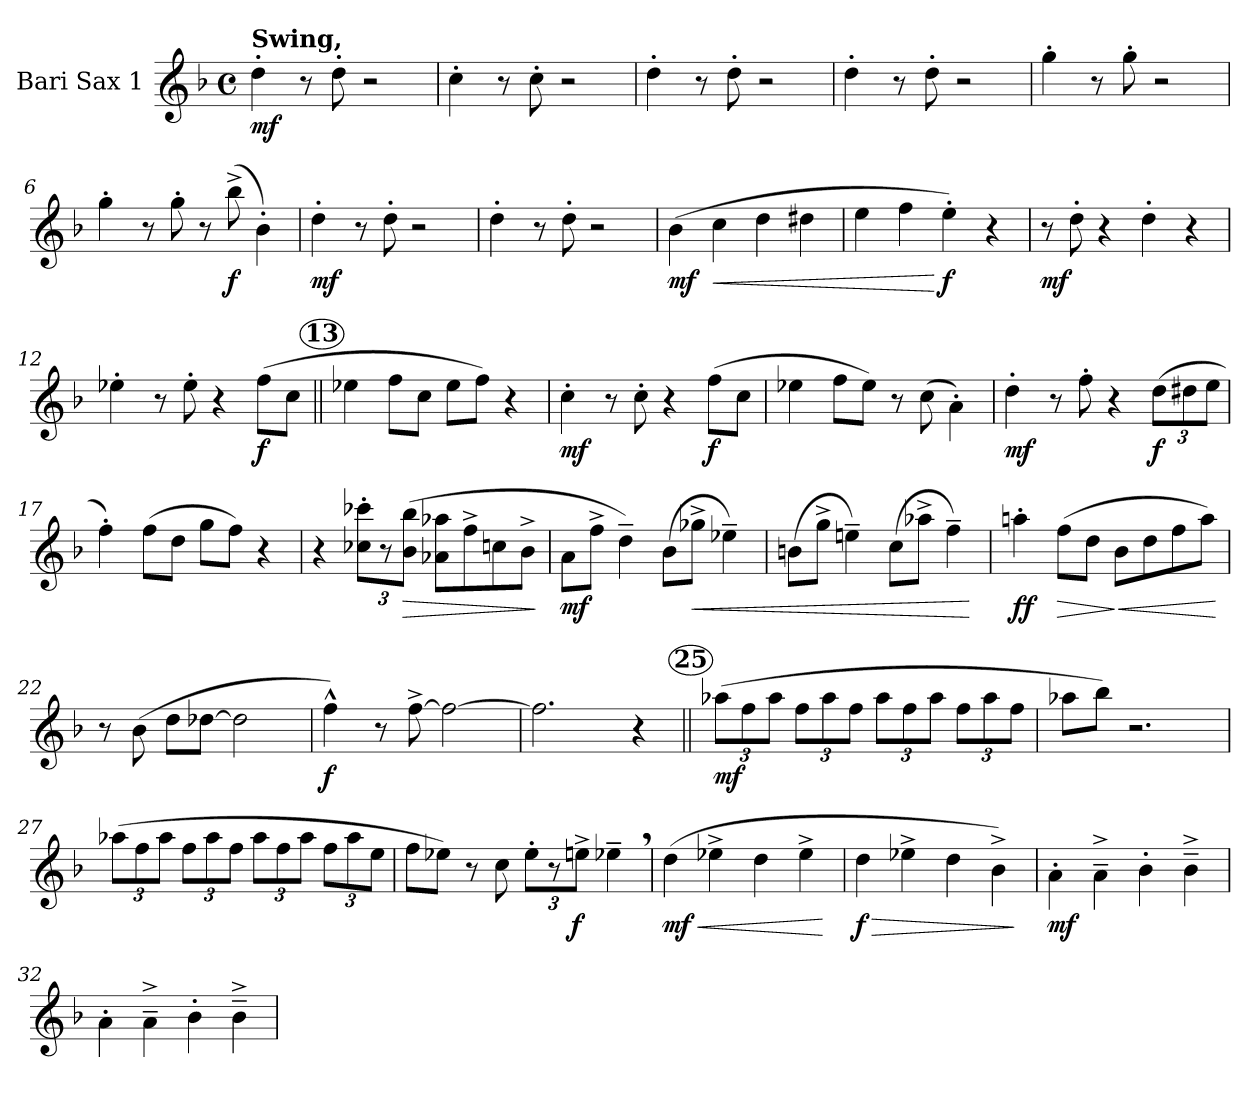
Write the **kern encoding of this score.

**kern	**dynam
*part1	*part1
*staff1	*staff1
*I"Bari Sax 1	*
*I'Bar Sax	*
*clefG2	*
*ITrd12c21	*
*k[b-]	*
*F:	*
*M4/4	*
*met(c)	*
*MM116	*
=1	=1
!LO:TX:a:B:t=Swing,	!
!	!LO:DY:b
4d'>\	mf
8r	.
8d'>\	.
2r	.
=2	=2
4c'>\	.
8r	.
8c'>\	.
2r	.
=3	=3
4d'>\	.
8r	.
8d'>\	.
2r	.
=4	=4
4d'>\	.
8r	.
8d'>\	.
2r	.
=5	=5
4g'>\	.
8r	.
8g'>\	.
2r	.
=6	=6
4g'>\	.
8r	.
8g'>\	.
8r	.
!	!LO:DY:b
(>8b-^>\	f
4B-'>\)	.
!!LO:LB:g=z
=7	=7
!	!LO:DY:b
4d'>\	mf
8r	.
8d'>\	.
2r	.
=8	=8
4d'>\	.
8r	.
8d'>\	.
2r	.
=9	=9
!	!LO:DY:b
(>4B-\	mf
!	!LO:HP:b
4c\	<
4d\	.
4d#X\	.
=10	=10
4e\	.
4f\	.
!	!LO:DY:n=1:b
4e'>\)	[ f
4r	.
=11	=11
!	!LO:DY:b
8r	mf
8d'>\	.
4r	.
4d'>\	.
4r	.
=12	=12
4e-X'>\	.
8r	.
8e-'>\	.
4r	.
!	!LO:DY:b
(>8f\L	f
8c\J	.
!!LO:LB:g=z
!!LO:REH:place=s1:a:B:enc=circle:fs=14:t=13
=13||	=13||
4e-X\	.
8f\L	.
8c\J	.
8e-\L	.
8f\J)	.
4r	.
=14	=14
!	!LO:DY:b
4c'>\	mf
8r	.
8c'>\	.
4r	.
!	!LO:DY:b
(>8f\L	f
8c\J	.
=15	=15
4e-X\	.
8f\L	.
8e-\J)	.
8r	.
(>8c\	.
4A'>\)	.
=16	=16
!	!LO:DY:b
4d'>\	mf
8r	.
8f'>\	.
4r	.
!	!LO:DY:b
(>12d\L	f
12d#X\	.
12e\J	.
!!LO:LB:g=z
=17	=17
4f'>\)	.
(>8f\L	.
8d\J	.
8g\L	.
8f\J)	.
4r	.
=18	=18
4r	.
12c-X\'> 12cc-X\'>L	.
12r	.
!	!LO:HP:b
(>12B-\ 12b-\J	>
8A-X\ 8a-X\L	.
8f^>\	.
8cn\	.
8B-^>\J	.
.	]
=19	=19
!	!LO:DY:b
8A\L	mf
8f^>\J	.
4d~>\)	.
(>8B-\L	.
!	!LO:HP:b
8g-X^>\J	<
4e-X~>\)	.
=20	=20
(>8Bn\L	.
8g^>\J	.
4en~>\)	.
(>8c\L	.
8a-X^>\J	.
4f~>\)	.
.	[
!!LO:LB:g=z
=21	=21
!	!LO:DY:b
4an'>\	ff
!	!LO:HP:b
(>8f\L	>
8d\J	.
!	!LO:HP:n=1:b
8B-\L	] <
8d\	.
8f\	.
8a\J)	.
.	[
=22	=22
8r	.
(>8B-\	.
8d\L	.
[8d-X\J	.
2d-\]	.
=23	=23
!	!LO:DY:b
4f^^>\)	f
8r	.
[8f^>\	.
2f\_	.
=24	=24
2.f\]	.
4r	.
!!LO:LB:g=z
!!LO:REH:place=s1:a:B:enc=circle:fs=14:t=25
=25||	=25||
!	!LO:DY:b
(>12a-X\L	mf
12f\	.
12a-\J	.
12f\L	.
12a-\	.
12f\J	.
12a-\L	.
12f\	.
12a-\J	.
12f\L	.
12a-\	.
12f\J	.
=26	=26
8a-X\L	.
8b-\J)	.
2.r	.
=27	=27
(>12a-X\L	.
12f\	.
12a-\J	.
12f\L	.
12a-\	.
12f\J	.
12a-\L	.
12f\	.
12a-\J	.
12f\L	.
12a-\	.
12e\J	.
=28	=28
8f\L	.
8e-X\J)	.
8r	.
8c\	.
12e-'>\L	.
12r	.
!	!LO:DY:b
12en^>\J	f
4e-X~>,>\	.
!!LO:PB:g=z
=29	=29
!	!LO:HP:b
!	!LO:DY:n=1:b
(>4d\	< mf
4e-X^>\	.
4d\	.
4e-^>\	.
.	[
=30	=30
!	!LO:HP:b
!	!LO:DY:n=1:b
4d\	> f
4e-X^>\	.
4d\	.
4B-^>\)	.
.	]
=31	=31
!	!LO:DY:b
4A'>\	mf
4A^>~>\	.
4B-'>\	.
4B-^>~>\	.
=32	=32
4A'>\	.
4A^>~>\	.
4B-'>\	.
4B-^>~>\	.
=	=
*-	*-
